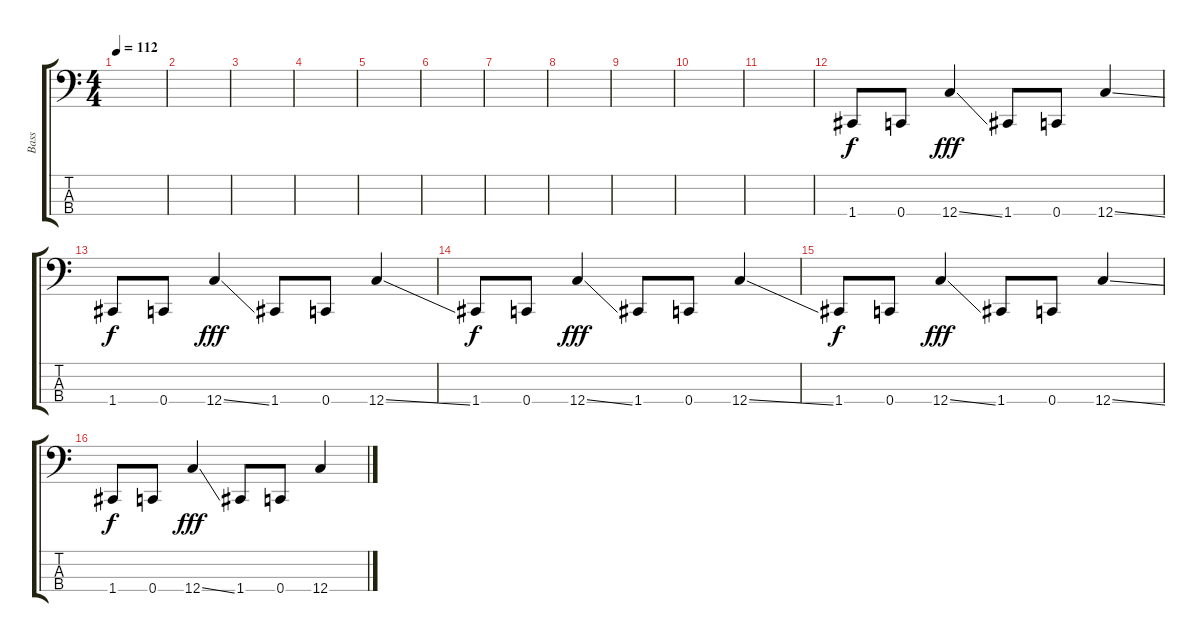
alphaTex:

\track ("Bass" "Bass") {instrument electricbassfinger}
\staff {score tabs}
\tuning (F2 C2 G1 C1) {hide}
\ts (4 4)
\tempo 112
\clef f4
\ks c
|
|
|
|
|
|
|
|
|
|
|
1.4.8{dy f} 0.4.8 12.4{ss}.4{dy fff} 1.4.8 0.4.8 12.4{ss}.4 |
1.4.8{dy f} 0.4.8 12.4{ss}.4{dy fff} 1.4.8 0.4.8 12.4{ss}.4 |
1.4.8{dy f} 0.4.8 12.4{ss}.4{dy fff} 1.4.8 0.4.8 12.4{ss}.4 |
1.4.8{dy f} 0.4.8 12.4{ss}.4{dy fff} 1.4.8 0.4.8 12.4{ss}.4 |
1.4.8{dy f} 0.4.8 12.4{ss}.4{dy fff} 1.4.8 0.4.8 12.4{ss}.4
